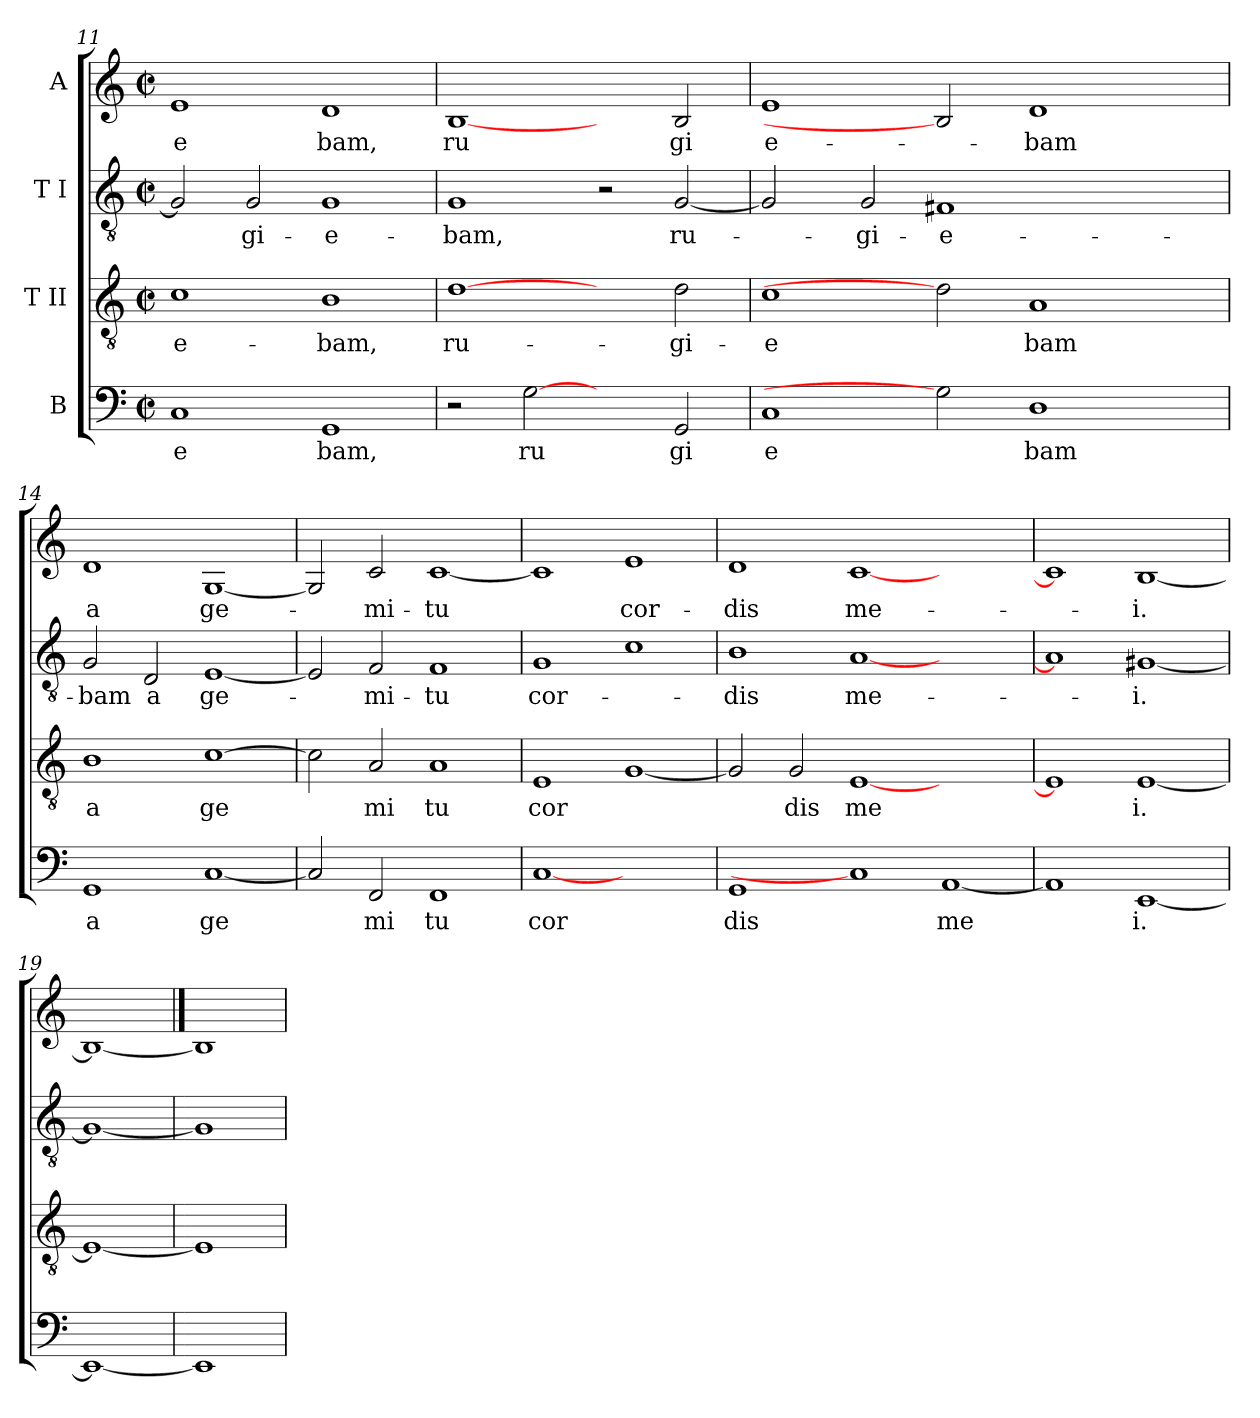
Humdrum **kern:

**kern	**text	**kern	**text	**kern	**text	**kern	**text
*part4	*part4	*part3	*part3	*part2	*part2	*part1	*part1
*staff4	*staff4	*staff3	*staff3	*staff2	*staff2	*staff1	*staff1
*I"B	*	*I"T II	*	*I"T I	*	*I"A	*
*clefF4	*	*clefGv2	*	*clefGv2	*	*clefG2	*
*M2/2	*	*M2/2	*	*M2/2	*	*M2/2	*
*met(c|)	*	*met(c|)	*	*met(c|)	*	*met(c|)	*
=11	=11	=11	=11	=11	=11	=11	=11
!	!LO:LY:b:cj	!	!LO:LY:b:cj	!	!	!	!LO:LY:b:cj
1C	e	1c	-e-	2G/]	.	1e	e
!	!	!	!	!	!LO:LY:b:cj	!	!
.	.	.	.	2G/	-gi-	.	.
!	!LO:LY:b:cj	!	!LO:LY:b:cj	!	!LO:LY:b:cj	!	!LO:LY:b:cj
1GG	bam,	1B	-bam,	1G	-e-	1d	bam,
=12	=12	=12	=12	=12	=12	=12	=12
!	!	!	!LO:LY:b:cj	!	!LO:LY:b:cj	!	!LO:LY:b:cj
2r	.	[1d	ru-	1G	-bam,	[1B	ru
!	!LO:LY:b:cj	!	!	!	!	!	!
[2G	ru	.	.	.	.	.	.
2ryy	.	2ryy	.	2r	.	2ryy	.
!	!LO:LY:b:cj	!	!LO:LY:b:cj	!	!LO:LY:b:cj	!	!LO:LY:b:cj
2GG/	gi	2d\	-gi-	[>2G/	ru-	2B/	gi
!!LO:LB:g=z
=13	=13	=13	=13	=13	=13	=13	=13
!	!LO:LY:b:cj	!	!LO:LY:b:cj	!	!	!	!LO:LY:b:cj
*	*	*	*	*^	*	*	*
1C	e	1c	-e	2G/]	16ryy	.	1e	e-
.	.	.	.	.	64ryy	.	.	.
.	.	.	.	.	1ryy	.	.	.
!	!	!	!	!	!	!LO:LY:b:cj	!	!
.	.	.	.	2G/	.	-gi-	.	.
!	!	!	!	!	!	!LO:LY:b:cj	!	!
2G]	.	2d]	.	1F#X	.	-e-	2B]	.
.	.	.	.	.	1ryy	.	.	.
!	!LO:LY:b:cj	!	!LO:LY:b:cj	!	!	!	!	!LO:LY:b:cj
1D	bam	1A	bam	.	.	.	1d	-bam
.	.	.	.	2ryy	.	.	.	.
.	.	.	.	.	4ryy	.	.	.
.	.	.	.	.	8ryy	.	.	.
.	.	.	.	.	32.ryy	.	.	.
=14	=14	=14	=14	=14	=14	=14	=14	=14
!	!LO:LY:b:cj	!	!LO:LY:b:cj	!	!	!LO:LY:b:cj	!	!LO:LY:b:cj
*	*	*	*	*v	*v	*	*	*
1GG	a	1B	a	2G/	-bam	1d	a
!	!	!	!	!	!LO:LY:b:cj	!	!
.	.	.	.	2D/	a	.	.
!	!LO:LY:b:cj	!	!LO:LY:b:cj	!	!LO:LY:b:cj	!	!LO:LY:b:cj
[<1C	ge	[>1c	ge	[<1E	ge-	[<1G	ge-
=15	=15	=15	=15	=15	=15	=15	=15
2C/]	.	2c\]	.	2E/]	.	2G/]	.
!	!LO:LY:b:cj	!	!LO:LY:b:cj	!	!LO:LY:b:cj	!	!LO:LY:b:cj
2FF/	mi	2A/	mi	2F/	-mi-	2c/	-mi-
!	!LO:LY:b:cj	!	!LO:LY:b:cj	!	!LO:LY:b:cj	!	!LO:LY:b:cj
1FF	tu	1A	tu	1F	-tu	[<1c	-tu
=16	=16	=16	=16	=16	=16	=16	=16
!	!LO:LY:b:cj	!	!LO:LY:b:cj	!	!LO:LY:b:cj	!	!
[1C	cor	1E	cor	1G	cor-	1c]	.
!	!	!	!	!	!	!	!LO:LY:b:cj
1ryy	.	[<1G	.	1c	.	1e	cor-
=17	=17	=17	=17	=17	=17	=17	=17
!	!LO:LY:b:cj	!	!	!	!LO:LY:b:cj	!	!LO:LY:b:cj
1GG	dis	2G/]	.	1B	-dis	1d	-dis
!	!	!	!LO:LY:b:cj	!	!	!	!
.	.	2G/	dis	.	.	.	.
!	!	!	!LO:LY:b:cj	!	!LO:LY:b:cj	!	!LO:LY:b:cj
1C]	.	[<1E	me	[<1A	me-	[<1c	me-
!	!LO:LY:b:cj	!	!	!	!	!	!
[<1AA	me	1ryy	.	1ryy	.	1ryy	.
=18	=18	=18	=18	=18	=18	=18	=18
1AA]	.	1E]	.	1A]	.	1c]	.
!	!LO:LY:b:rj	!	!LO:LY:b:rj	!	!LO:LY:b:rj	!	!LO:LY:b:rj
[<1EE	i.	[<1E	i.	[<1G#X	-i.	[<1B	-i.
=19	=19	=19	=19	=19	=19	=19	=19
1EE_	.	1E_	.	1G#_	.	1B_	.
=20	==20	=20	==20	=20	==20	==20	==20
1EE]	.	1E]	.	1G#]	.	1B]	.
=	=	=	=	=	=	=	=
*-	*-	*-	*-	*-	*-	*-	*-
